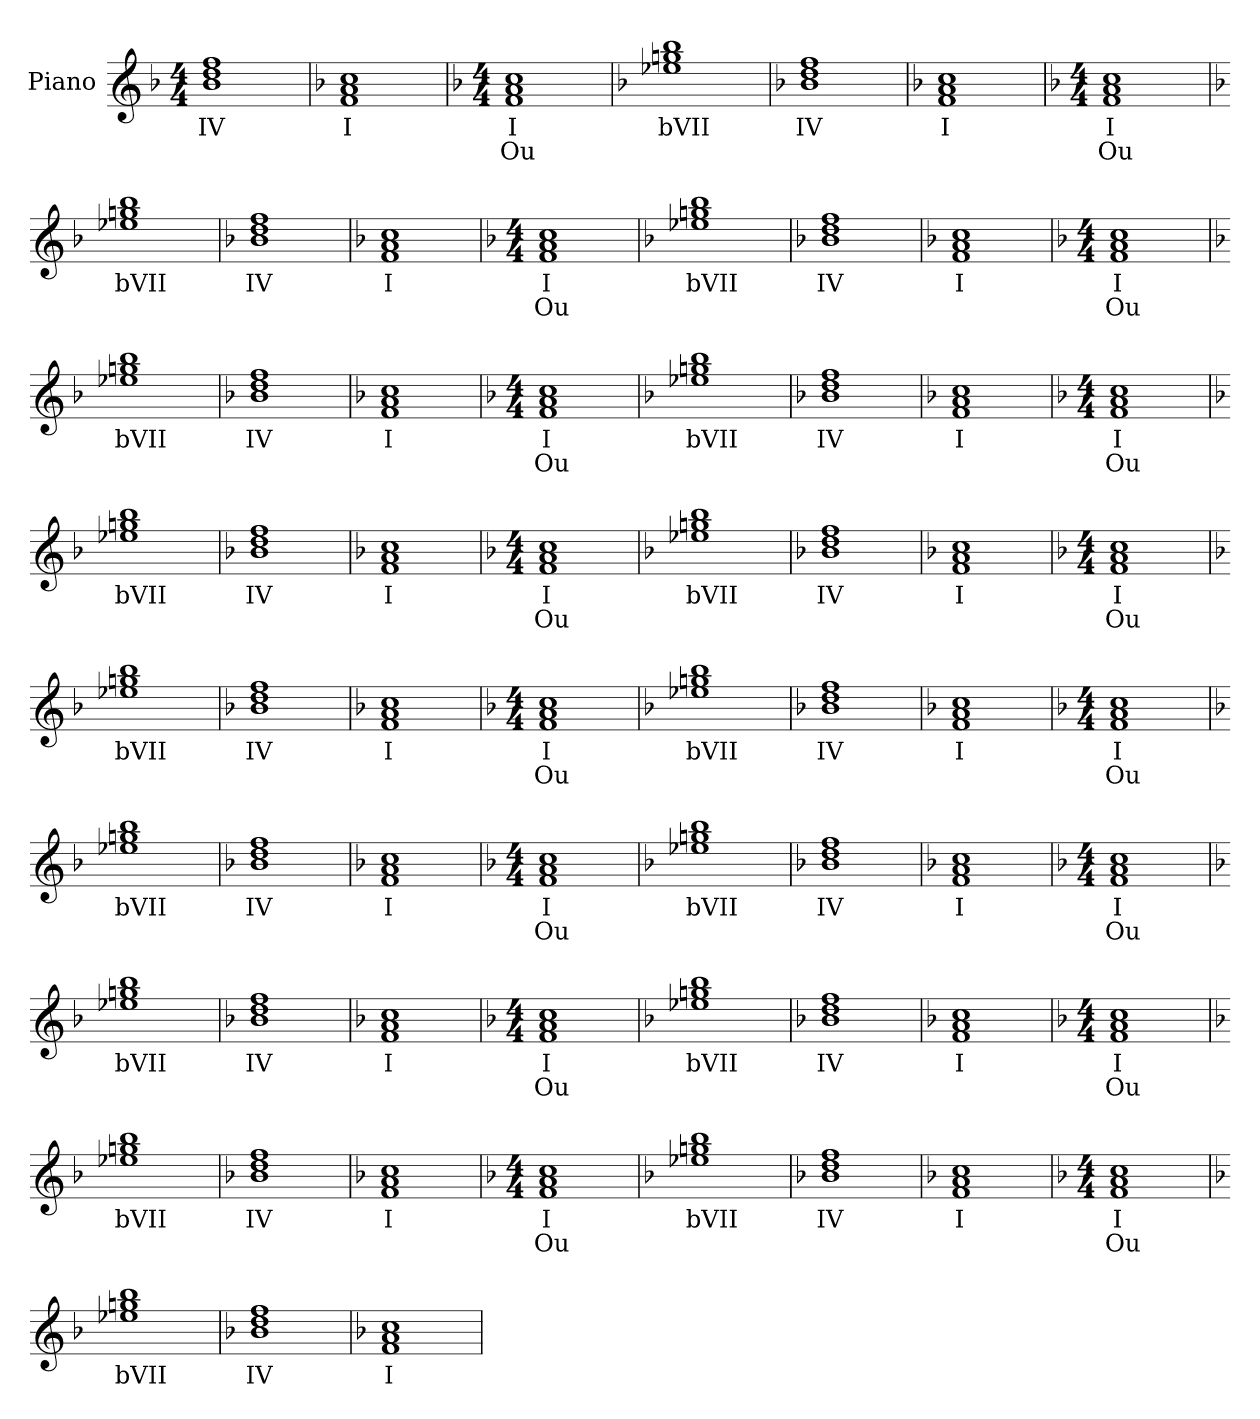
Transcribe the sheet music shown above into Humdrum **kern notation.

**kern	**text	**text
*part1	*part1	*part1
*staff1	*staff1	*staff1
*I"Piano	*	*
*I'Pno	*	*
*k[b-]	*	*
*F:	*	*
*M4/4	*	*
=	=	=
1b- 1dd 1ff	IV	.
=	=	=
*k[b-]	*	*
*F:	*	*
1f 1a 1cc	I	.
=	=	=
*k[b-]	*	*
*F:	*	*
*M4/4	*	*
1f 1a 1cc	I	Ou
=	=	=
*k[b-]	*	*
*F:	*	*
1ee-X 1ggn 1bb-	bVII	.
=	=	=
*k[b-]	*	*
*F:	*	*
1b- 1dd 1ff	IV	.
=	=	=
*k[b-]	*	*
*F:	*	*
1f 1a 1cc	I	.
=	=	=
*k[b-]	*	*
*F:	*	*
*M4/4	*	*
1f 1a 1cc	I	Ou
=	=	=
*k[b-]	*	*
*F:	*	*
1ee-X 1ggn 1bb-	bVII	.
=	=	=
*k[b-]	*	*
*F:	*	*
1b- 1dd 1ff	IV	.
=	=	=
*k[b-]	*	*
*F:	*	*
1f 1a 1cc	I	.
=	=	=
*k[b-]	*	*
*F:	*	*
*M4/4	*	*
1f 1a 1cc	I	Ou
=	=	=
*k[b-]	*	*
*F:	*	*
1ee-X 1ggn 1bb-	bVII	.
=	=	=
*k[b-]	*	*
*F:	*	*
1b- 1dd 1ff	IV	.
=	=	=
*k[b-]	*	*
*F:	*	*
1f 1a 1cc	I	.
=	=	=
*k[b-]	*	*
*F:	*	*
*M4/4	*	*
1f 1a 1cc	I	Ou
=	=	=
*k[b-]	*	*
*F:	*	*
1ee-X 1ggn 1bb-	bVII	.
=	=	=
*k[b-]	*	*
*F:	*	*
1b- 1dd 1ff	IV	.
=	=	=
*k[b-]	*	*
*F:	*	*
1f 1a 1cc	I	.
=	=	=
*k[b-]	*	*
*F:	*	*
*M4/4	*	*
1f 1a 1cc	I	Ou
=	=	=
*k[b-]	*	*
*F:	*	*
1ee-X 1ggn 1bb-	bVII	.
=	=	=
*k[b-]	*	*
*F:	*	*
1b- 1dd 1ff	IV	.
=	=	=
*k[b-]	*	*
*F:	*	*
1f 1a 1cc	I	.
=	=	=
*k[b-]	*	*
*F:	*	*
*M4/4	*	*
1f 1a 1cc	I	Ou
=	=	=
*k[b-]	*	*
*F:	*	*
1ee-X 1ggn 1bb-	bVII	.
=	=	=
*k[b-]	*	*
*F:	*	*
1b- 1dd 1ff	IV	.
=	=	=
*k[b-]	*	*
*F:	*	*
1f 1a 1cc	I	.
=	=	=
*k[b-]	*	*
*F:	*	*
*M4/4	*	*
1f 1a 1cc	I	Ou
=	=	=
*k[b-]	*	*
*F:	*	*
1ee-X 1ggn 1bb-	bVII	.
=	=	=
*k[b-]	*	*
*F:	*	*
1b- 1dd 1ff	IV	.
=	=	=
*k[b-]	*	*
*F:	*	*
1f 1a 1cc	I	.
=	=	=
*k[b-]	*	*
*F:	*	*
*M4/4	*	*
1f 1a 1cc	I	Ou
=	=	=
*k[b-]	*	*
*F:	*	*
1ee-X 1ggn 1bb-	bVII	.
=	=	=
*k[b-]	*	*
*F:	*	*
1b- 1dd 1ff	IV	.
=	=	=
*k[b-]	*	*
*F:	*	*
1f 1a 1cc	I	.
=	=	=
*k[b-]	*	*
*F:	*	*
*M4/4	*	*
1f 1a 1cc	I	Ou
=	=	=
*k[b-]	*	*
*F:	*	*
1ee-X 1ggn 1bb-	bVII	.
=	=	=
*k[b-]	*	*
*F:	*	*
1b- 1dd 1ff	IV	.
=	=	=
*k[b-]	*	*
*F:	*	*
1f 1a 1cc	I	.
=	=	=
*k[b-]	*	*
*F:	*	*
*M4/4	*	*
1f 1a 1cc	I	Ou
=	=	=
*k[b-]	*	*
*F:	*	*
1ee-X 1ggn 1bb-	bVII	.
=	=	=
*k[b-]	*	*
*F:	*	*
1b- 1dd 1ff	IV	.
=	=	=
*k[b-]	*	*
*F:	*	*
1f 1a 1cc	I	.
=	=	=
*k[b-]	*	*
*F:	*	*
*M4/4	*	*
1f 1a 1cc	I	Ou
=	=	=
*k[b-]	*	*
*F:	*	*
1ee-X 1ggn 1bb-	bVII	.
=	=	=
*k[b-]	*	*
*F:	*	*
1b- 1dd 1ff	IV	.
=	=	=
*k[b-]	*	*
*F:	*	*
1f 1a 1cc	I	.
=	=	=
*k[b-]	*	*
*F:	*	*
*M4/4	*	*
1f 1a 1cc	I	Ou
=	=	=
*k[b-]	*	*
*F:	*	*
1ee-X 1ggn 1bb-	bVII	.
=	=	=
*k[b-]	*	*
*F:	*	*
1b- 1dd 1ff	IV	.
=	=	=
*k[b-]	*	*
*F:	*	*
1f 1a 1cc	I	.
=	=	=
*k[b-]	*	*
*F:	*	*
*M4/4	*	*
1f 1a 1cc	I	Ou
=	=	=
*k[b-]	*	*
*F:	*	*
1ee-X 1ggn 1bb-	bVII	.
=	=	=
*k[b-]	*	*
*F:	*	*
1b- 1dd 1ff	IV	.
=	=	=
*k[b-]	*	*
*F:	*	*
1f 1a 1cc	I	.
=	=	=
*k[b-]	*	*
*F:	*	*
*M4/4	*	*
1f 1a 1cc	I	Ou
=	=	=
*k[b-]	*	*
*F:	*	*
1ee-X 1ggn 1bb-	bVII	.
=	=	=
*k[b-]	*	*
*F:	*	*
1b- 1dd 1ff	IV	.
=	=	=
*k[b-]	*	*
*F:	*	*
1f 1a 1cc	I	.
=	=	=
*k[b-]	*	*
*F:	*	*
*M4/4	*	*
1f 1a 1cc	I	Ou
=	=	=
*k[b-]	*	*
*F:	*	*
1ee-X 1ggn 1bb-	bVII	.
=	=	=
*k[b-]	*	*
*F:	*	*
1b- 1dd 1ff	IV	.
=	=	=
*k[b-]	*	*
*F:	*	*
1f 1a 1cc	I	.
=	=	=
*k[b-]	*	*
*F:	*	*
*M4/4	*	*
1f 1a 1cc	I	Ou
=	=	=
*k[b-]	*	*
*F:	*	*
1ee-X 1ggn 1bb-	bVII	.
=	=	=
*k[b-]	*	*
*F:	*	*
1b- 1dd 1ff	IV	.
=	=	=
*k[b-]	*	*
*F:	*	*
1f 1a 1cc	I	.
=	=	=
*-	*-	*-
